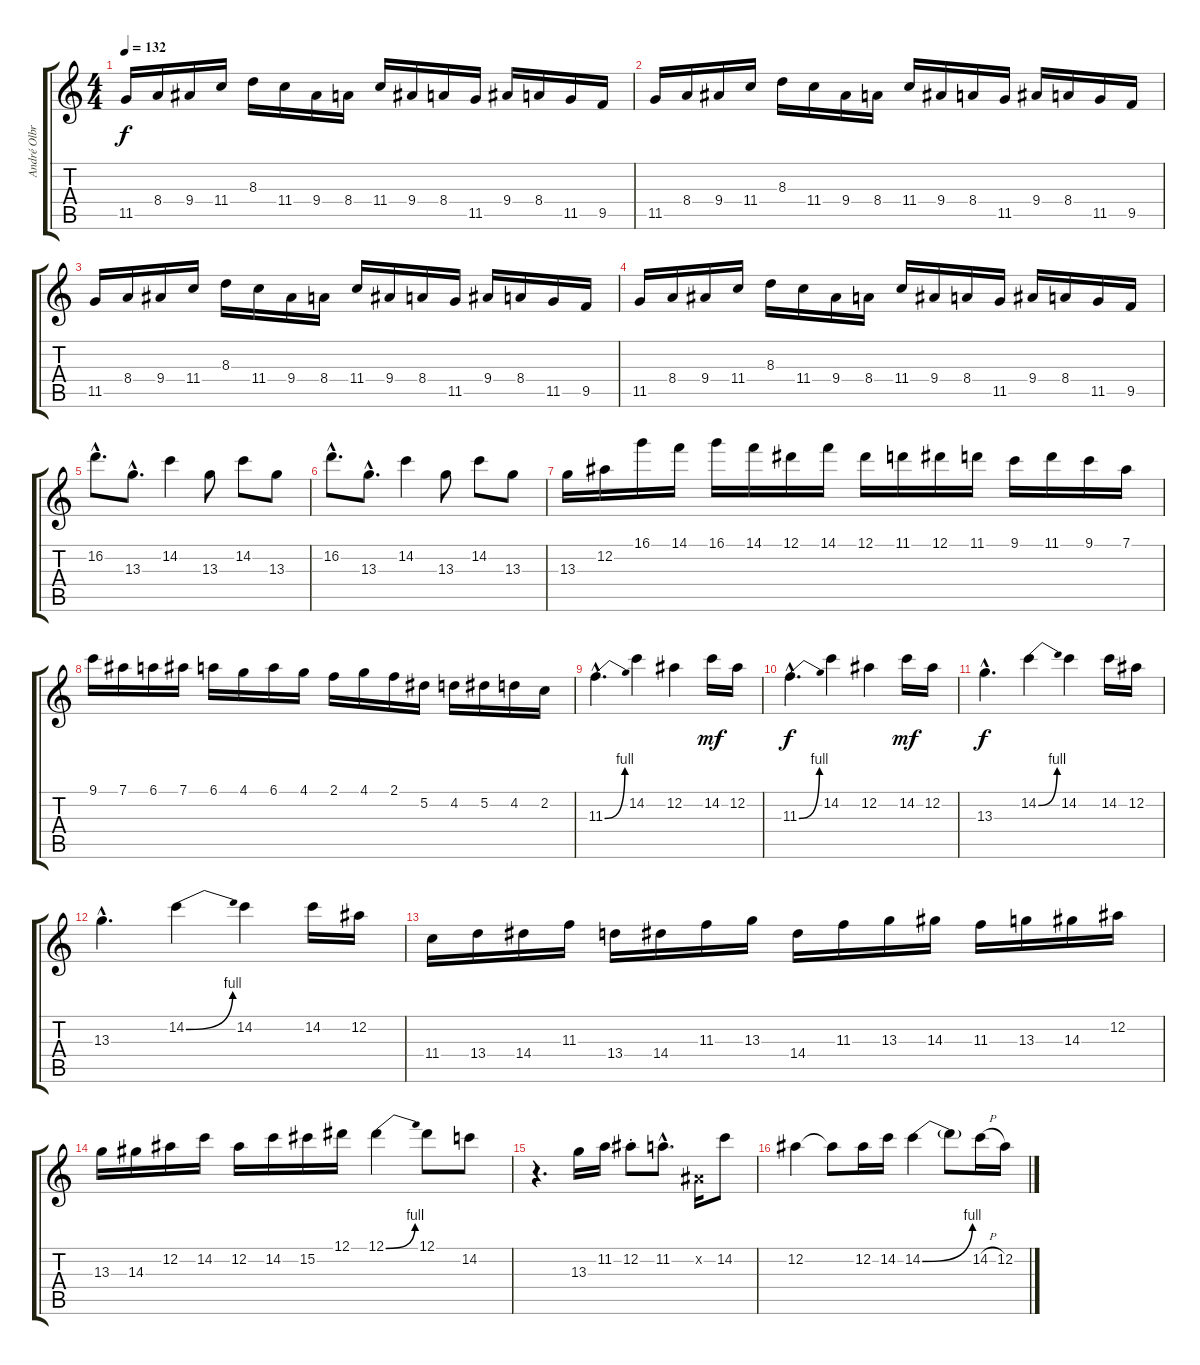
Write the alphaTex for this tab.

\track ("André Olbrich" "André Olbr") {instrument distortionguitar}
\staff {score tabs}
\tuning (Eb4 Bb3 Gb3 Db3 Ab2 Eb2) {hide}
\ts (4 4)
\tempo 132
\clef g2
\ks c
11.5.16{dy f} 8.4.16 9.4.16 11.4.16 8.3.16 11.4.16 9.4.16 8.4.16 11.4.16 9.4.16 8.4.16 11.5.16 9.4.16 8.4.16 11.5.16 9.5.16 |
11.5.16 8.4.16 9.4.16 11.4.16 8.3.16 11.4.16 9.4.16 8.4.16 11.4.16 9.4.16 8.4.16 11.5.16 9.4.16 8.4.16 11.5.16 9.5.16 |
11.5.16 8.4.16 9.4.16 11.4.16 8.3.16 11.4.16 9.4.16 8.4.16 11.4.16 9.4.16 8.4.16 11.5.16 9.4.16 8.4.16 11.5.16 9.5.16 |
11.5.16 8.4.16 9.4.16 11.4.16 8.3.16 11.4.16 9.4.16 8.4.16 11.4.16 9.4.16 8.4.16 11.5.16 9.4.16 8.4.16 11.5.16 9.5.16 |
16.2{hac}.8{d} 13.3{hac}.8{d} 14.2.4 13.3.8 14.2.8 13.3.8 |
16.2{hac}.8{d} 13.3{hac}.8{d} 14.2.4 13.3.8 14.2.8 13.3.8 |
13.3.16 12.2.16 16.1.16 14.1.16 16.1.16 14.1.16 12.1.16 14.1.16 12.1.16 11.1.16 12.1.16 11.1.16 9.1.16 11.1.16 9.1.16 7.1.16 |
9.1.16 7.1.16 6.1.16 7.1.16 6.1.16 4.1.16 6.1.16 4.1.16 2.1.16 4.1.16 2.1.16 5.2.16 4.2.16 5.2.16 4.2.16 2.2.16 |
11.3{be (bend 0 0 60 4) hac}.4{d} 14.2.4 12.2.4 14.2.16{dy mf} 12.2.16 |
11.3{be (bend 0 0 60 4) hac}.4{d dy f} 14.2.4 12.2.4 14.2.16{dy mf} 12.2.16 |
13.3{hac}.4{d dy f} 14.2{be (bend 0 0 60 4)}.4 14.2.4 14.2.16 12.2.16 |
13.3{hac}.4{d} 14.2{be (bend 0 0 60 4)}.4 14.2.4 14.2.16 12.2.16 |
11.4.16 13.4.16 14.4.16 11.3.16 13.4.16 14.4.16 11.3.16 13.3.16 14.4.16 11.3.16 13.3.16 14.3.16 11.3.16 13.3.16 14.3.16 12.2.16 |
13.3.16 14.3.16 12.2.16 14.2.16 12.2.16 14.2.16 15.2.16 12.1.16 12.1{be (bend 0 0 60 4)}.4 12.1.8 14.2.8 |
r.4{d} 13.3.16 11.2.16 12.2{st}.8 11.2{hac}.8{d} 0.2{x}.16 14.2.8 |
12.2.4 12.2{t}.8 12.2.16 14.2.16 14.2{be (bend 0 0 60 4)}.4 14.2{t}.8 14.2{h}.16 12.2.16
